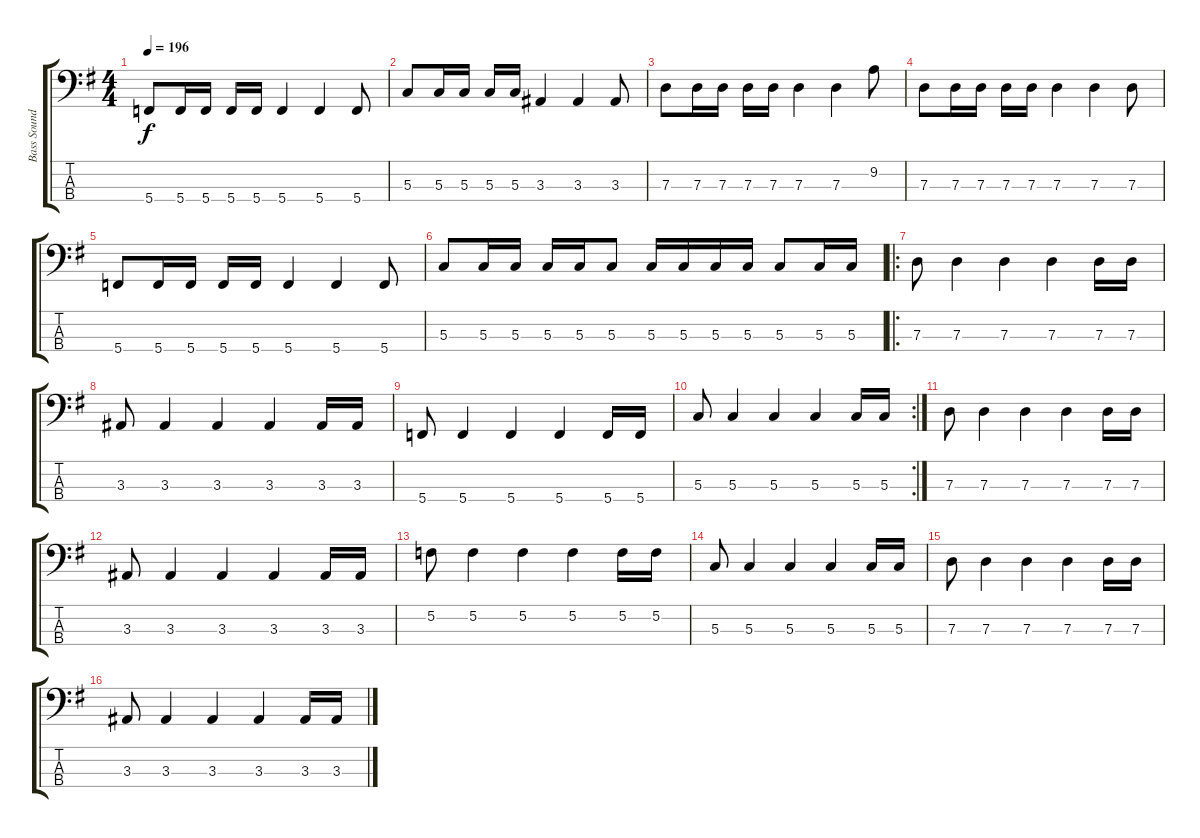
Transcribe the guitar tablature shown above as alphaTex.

\track ("Bass Sound, used for MIDI Only" "Bass Sound") {instrument slapbass2}
\staff {score tabs}
\tuning (F2 C2 G1 C1) {hide}
\ts (4 4)
\tempo 196
\clef f4
\ks g
5.4.8{dy f} 5.4.16 5.4.16 5.4.16 5.4.16 5.4.4 5.4.4 5.4.8 |
5.3.8 5.3.16 5.3.16 5.3.16 5.3.16 3.3.4 3.3.4 3.3.8 |
7.3.8 7.3.16 7.3.16 7.3.16 7.3.16 7.3.4 7.3.4 9.2.8 |
7.3.8 7.3.16 7.3.16 7.3.16 7.3.16 7.3.4 7.3.4 7.3.8 |
5.4.8 5.4.16 5.4.16 5.4.16 5.4.16 5.4.4 5.4.4 5.4.8 |
5.3.8 5.3.16 5.3.16 5.3.16 5.3.16 5.3.8 5.3.16 5.3.16 5.3.16 5.3.16 5.3.8 5.3.16 5.3.16 |
\ro
7.3.8 7.3.4 7.3.4 7.3.4 7.3.16 7.3.16 |
3.3.8 3.3.4 3.3.4 3.3.4 3.3.16 3.3.16 |
5.4.8 5.4.4 5.4.4 5.4.4 5.4.16 5.4.16 |
\rc 2
5.3.8 5.3.4 5.3.4 5.3.4 5.3.16 5.3.16 |
7.3.8 7.3.4 7.3.4 7.3.4 7.3.16 7.3.16 |
3.3.8 3.3.4 3.3.4 3.3.4 3.3.16 3.3.16 |
5.2.8 5.2.4 5.2.4 5.2.4 5.2.16 5.2.16 |
5.3.8 5.3.4 5.3.4 5.3.4 5.3.16 5.3.16 |
7.3.8 7.3.4 7.3.4 7.3.4 7.3.16 7.3.16 |
3.3.8 3.3.4 3.3.4 3.3.4 3.3.16 3.3.16
